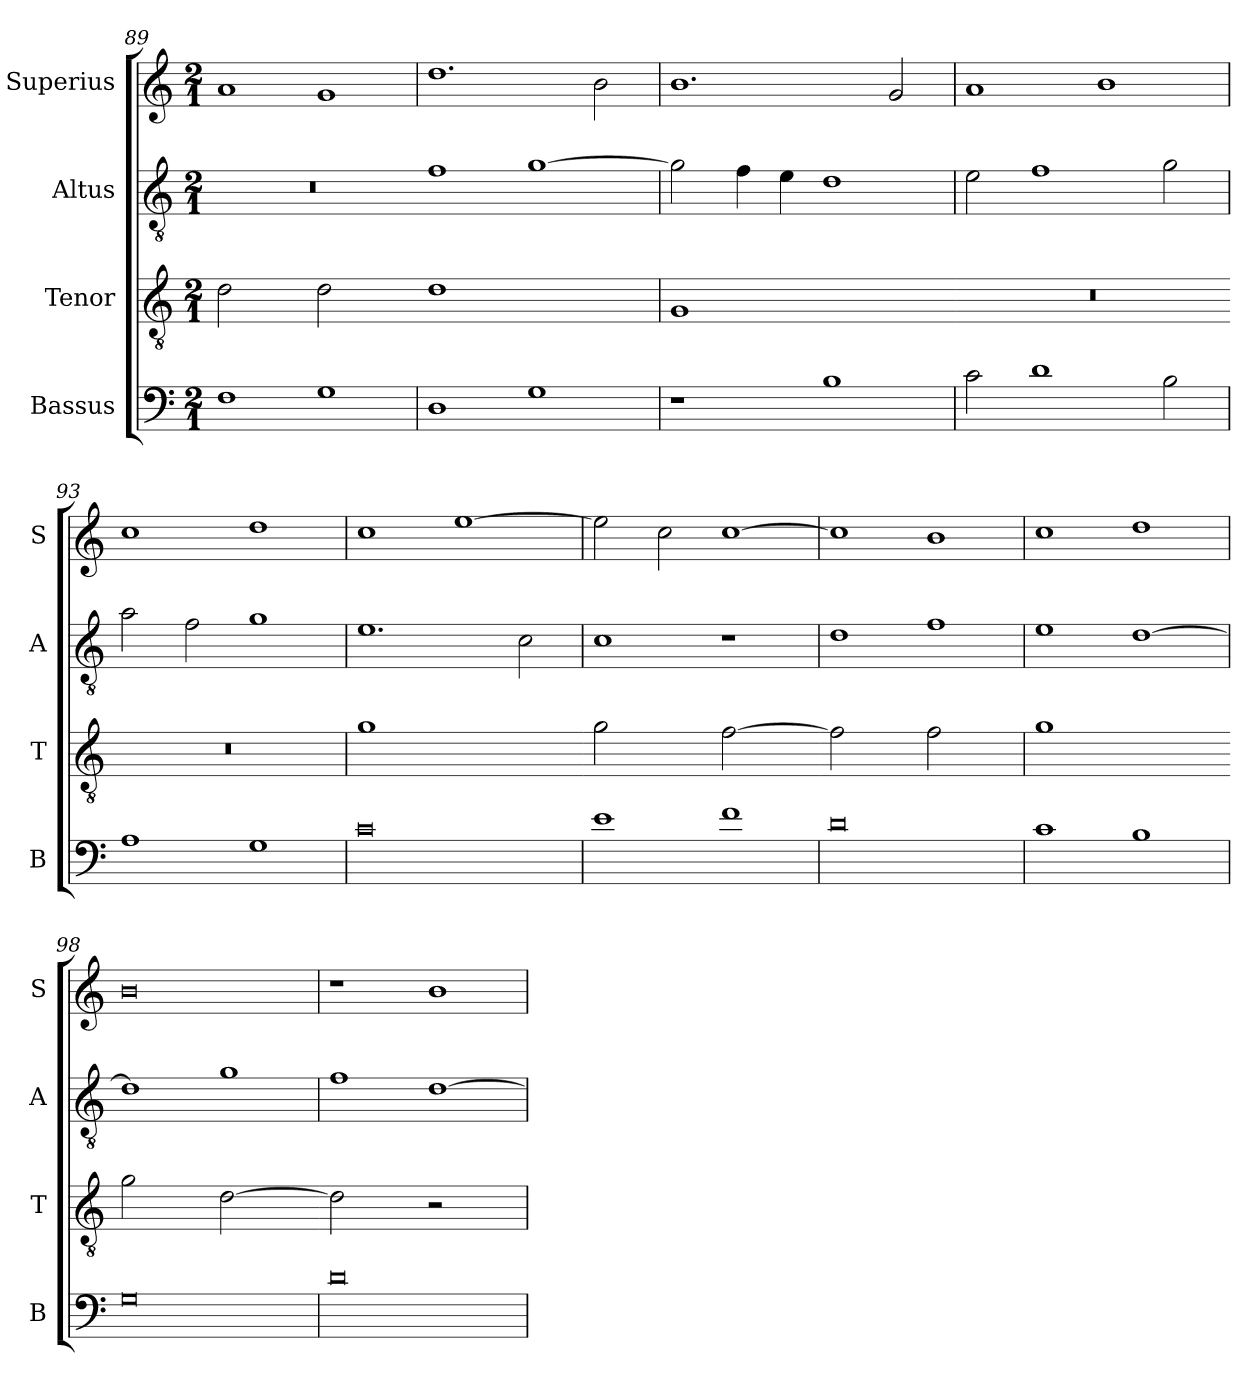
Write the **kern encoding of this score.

**kern	**kern	**kern	**kern
*part4	*part3	*part2	*part1
*staff4	*staff3	*staff2	*staff1
*I"Bassus	*I"Tenor	*I"Altus	*I"Superius
*I'B	*I'T	*I'A	*I'S
*clefF4	*clefGv2	*clefGv2	*clefG2
*k[]	*k[]	*k[]	*k[]
*M2/1	*M2/1	*M2/1	*M2/1
=89	=89	=89	=89
!	!LO:N:vis=2	!	!
1F	1d	0r	1a
!	!LO:N:vis=2	!	!
1G	1d	.	1g
=90	=90-	=90	=90
!	!LO:N:vis=1	!	!
1D	0d	1f	1.dd
1G	.	[1g	.
.	.	.	2b\
=91	=91	=91	=91
!	!LO:N:vis=1	!	!
1r	0G	2g\]	1.b
.	.	4f\	.
.	.	4e\	.
1B	.	1d	.
.	.	.	2g/
=92	=92-	=92	=92
!	!LO:N:vis=1	!	!
2c\	0r	2e\	1a
1d	.	1f	.
.	.	.	1b
2B\	.	2g\	.
=93	=93-	=93	=93
!	!LO:N:vis=1	!	!
1A	0r	2a\	1cc
.	.	2f\	.
1G	.	1g	1dd
=94	=94	=94	=94
!	!LO:N:vis=1	!	!
0c	0g	1.e	1cc
.	.	.	[1ee
.	.	2c\	.
=95	=95-	=95	=95
!	!LO:N:vis=2	!	!
1e	1g	1c	2ee\]
.	.	.	2cc\
!	!LO:N:vis=2	!	!
1f	[1f	1r	[1cc
=96	=96-	=96	=96
!	!LO:N:vis=2	!	!
0d	1f]	1d	1cc]
!	!LO:N:vis=2	!	!
.	1f	1f	1b
=97	=97	=97	=97
!	!LO:N:vis=1	!	!
1c	0g	1e	1cc
1B	.	[1d	1dd
=98	=98-	=98	=98
!	!LO:N:vis=2	!	!
0G	1g	1d]	0b
!	!LO:N:vis=2	!	!
.	[1d	1g	.
=99	=99-	=99	=99
!	!LO:N:vis=2	!	!
0d	1d]	1f	1r
!	!LO:N:vis=2	!	!
.	1r	[1d	1b
=	=	=	=
*-	*-	*-	*-
